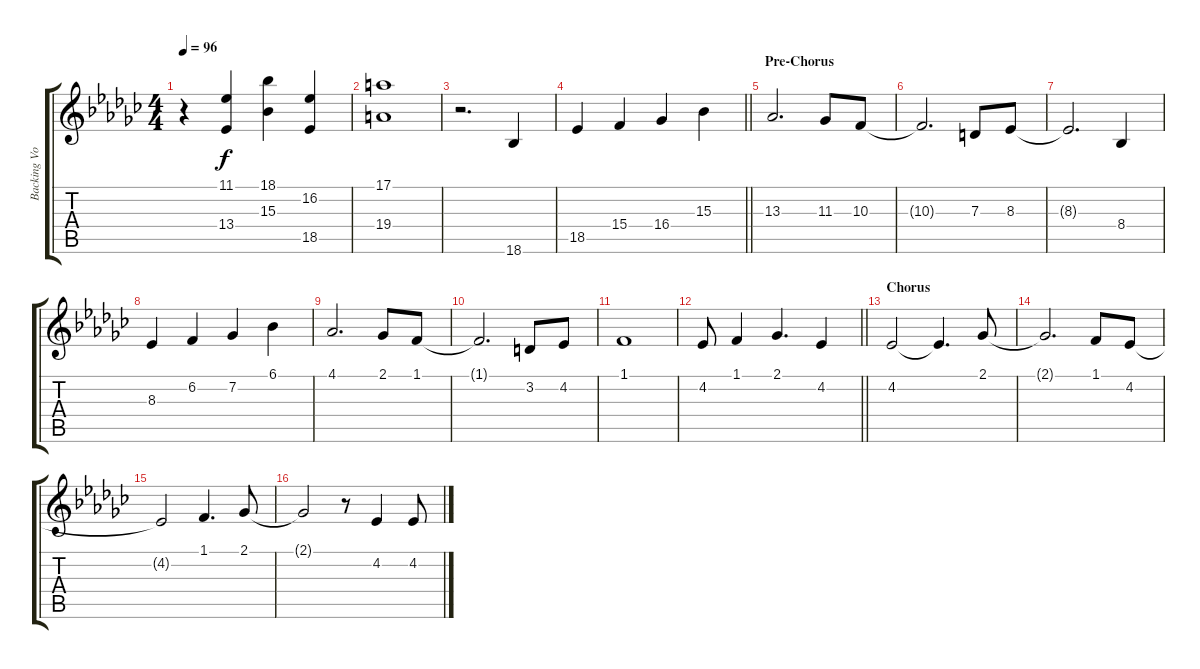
\track ("Backing Vocals" "Backing Vo") {instrument viola}
\staff {score tabs}
\tuning (E4 B3 G3 D3 A2 E2) {hide}
\ts (4 4)
\tempo 96
\clef g2
\ks gb
r.4{dy f} (11.1 13.4).4 (18.1 15.3).4 (16.2 18.5).4 |
(17.1 19.4).1 |
r.2{d} 18.6.4 |
\barLineRight lightlight
18.5.4 15.4.4 16.4.4 15.3.4 |
\section ("" "Pre-Chorus")
13.3.2{d} 11.3.8 10.3.8 |
10.3{t}.2{d} 7.3.8 8.3.8 |
8.3{t}.2{d} 8.4.4 |
8.3.4 6.2.4 7.2.4 6.1.4 |
4.1.2{d} 2.1.8 1.1.8 |
1.1{t}.2{d} 3.2.8 4.2.8 |
1.1.1 |
\barLineRight lightlight
4.2.8 1.1.4 2.1.4{d} 4.2.4 |
\section ("" "Chorus")
4.2.2 4.2{t}.4{d} 2.1.8 |
2.1{t}.2{d} 1.1.8 4.2.8 |
4.2{t}.2 1.1.4{d} 2.1.8 |
2.1{t}.2 r.8 4.2.4 4.2.8
